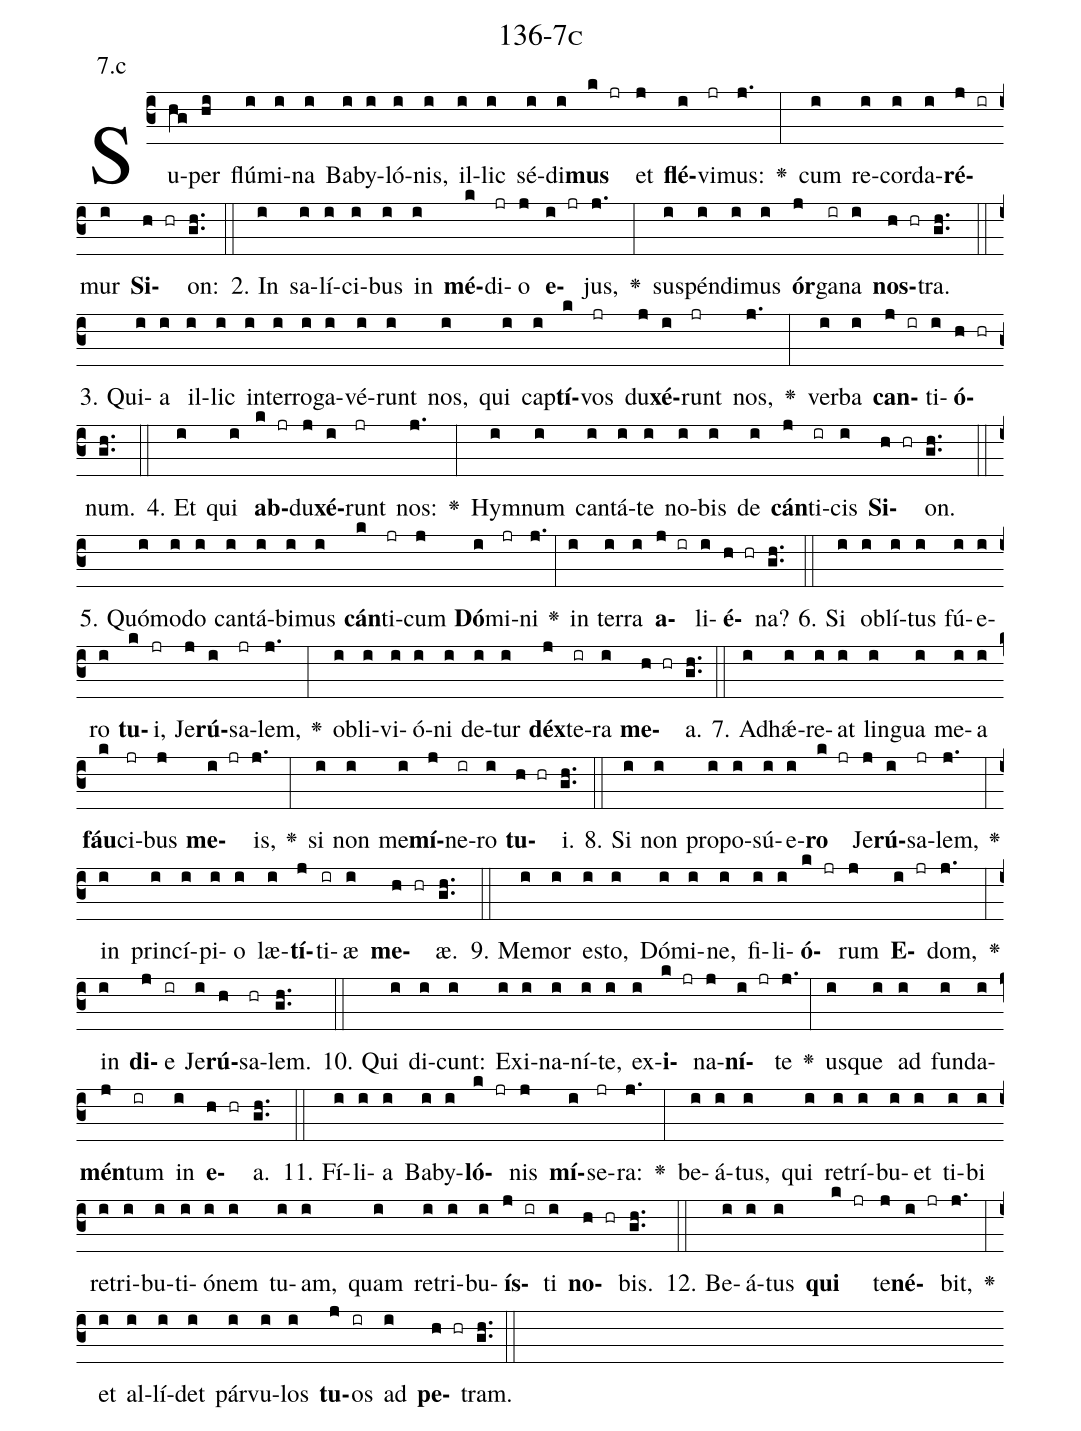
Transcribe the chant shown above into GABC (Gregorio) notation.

name: 136-7c;
annotation: 7.c;
%%
(c3)Su(hg)per(hi) flú(i)mi(i)na(i) Ba(i)by(i)ló(i)nis,(i) il(i)lic(i) sé(i)di(i)<b>mus</b>(k jr) et(j) <b>flé</b>(i)vi(jr)mus:(j.) <v>\greheightstar</v>(:) cum(i) re(i)cor(i)da(i)<b>ré</b>(j ir)mur(i) <b>Si</b>(h hr)on:(gh..) (::)
2. In(i) sa(i)lí(i)ci(i)bus(i) in(i) <b>mé</b>(k)di(jr)o(j) <b>e</b>(i jr)jus,(j.) <v>\greheightstar</v>(:) sus(i)pén(i)di(i)mus(i) <b>ór</b>(j)ga(ir)na(i) <b>nos</b>(h hr)tra.(gh..) (::)
3. Qui(i)a(i) il(i)lic(i) in(i)ter(i)ro(i)ga(i)vé(i)runt(i) nos,(i) qui(i) cap(i)<b>tí</b>(k)vos(jr) du(j)<b>xé</b>(i)runt(jr) nos,(j.) <v>\greheightstar</v>(:) ver(i)ba(i) <b>can</b>(j ir)ti(i)<b>ó</b>(h hr)num.(gh..) (::)
4. Et(i) qui(i) <b>ab</b>(k jr)du(j)<b>xé</b>(i)runt(jr) nos:(j.) <v>\greheightstar</v>(:) Hym(i)num(i) can(i)tá(i)te(i) no(i)bis(i) de(i) <b>cán</b>(j)ti(ir)cis(i) <b>Si</b>(h hr)on.(gh..) (::)
5. Quó(i)mo(i)do(i) can(i)tá(i)bi(i)mus(i) <b>cán</b>(k)ti(jr)cum(j) <b>Dó</b>(i)mi(jr)ni(j.) <v>\greheightstar</v>(:) in(i) ter(i)ra(i) <b>a</b>(j ir)li(i)<b>é</b>(h hr)na?(gh..) (::)
6. Si(i) ob(i)lí(i)tus(i) fú(i)e(i)ro(i) <b>tu</b>(k)i,(jr) Je(j)<b>rú</b>(i)sa(jr)lem,(j.) <v>\greheightstar</v>(:) ob(i)li(i)vi(i)ó(i)ni(i) de(i)tur(i) <b>déx</b>(j)te(ir)ra(i) <b>me</b>(h hr)a.(gh..) (::)
7. Ad(i)hǽ(i)re(i)at(i) lin(i)gua(i) me(i)a(i) <b>fáu</b>(k)ci(jr)bus(j) <b>me</b>(i jr)is,(j.) <v>\greheightstar</v>(:) si(i) non(i) me(i)<b>mí</b>(j)ne(ir)ro(i) <b>tu</b>(h hr)i.(gh..) (::)
8. Si(i) non(i) pro(i)po(i)sú(i)e(i)<b>ro</b>(k jr) Je(j)<b>rú</b>(i)sa(jr)lem,(j.) <v>\greheightstar</v>(:) in(i) prin(i)cí(i)pi(i)o(i) læ(i)<b>tí</b>(j)ti(ir)æ(i) <b>me</b>(h hr)æ.(gh..) (::)
9. Me(i)mor(i) es(i)to,(i) Dó(i)mi(i)ne,(i) fi(i)li(i)<b>ó</b>(k jr)rum(j) <b>E</b>(i jr)dom,(j.) <v>\greheightstar</v>(:) in(i) <b>di</b>(j)e(ir) Je(i)<b>rú</b>(h)sa(hr)lem.(gh..) (::)
10. Qui(i) di(i)cunt:(i) Ex(i)i(i)na(i)ní(i)te,(i) ex(i)<b>i</b>(k jr)na(j)<b>ní</b>(i jr)te(j.) <v>\greheightstar</v>(:) us(i)que(i) ad(i) fun(i)da(i)<b>mén</b>(j)tum(ir) in(i) <b>e</b>(h hr)a.(gh..) (::)
11. Fí(i)li(i)a(i) Ba(i)by(i)<b>ló</b>(k jr)nis(j) <b>mí</b>(i)se(jr)ra:(j.) <v>\greheightstar</v>(:) be(i)á(i)tus,(i) qui(i) re(i)trí(i)bu(i)et(i) ti(i)bi(i) re(i)tri(i)bu(i)ti(i)ó(i)nem(i) tu(i)am,(i) quam(i) re(i)tri(i)bu(i)<b>ís</b>(j ir)ti(i) <b>no</b>(h hr)bis.(gh..) (::)
12. Be(i)á(i)tus(i) <b>qui</b>(k jr) te(j)<b>né</b>(i jr)bit,(j.) <v>\greheightstar</v>(:) et(i) al(i)lí(i)det(i) pár(i)vu(i)los(i) <b>tu</b>(j)os(ir) ad(i) <b>pe</b>(h hr)tram.(gh..) (::)
